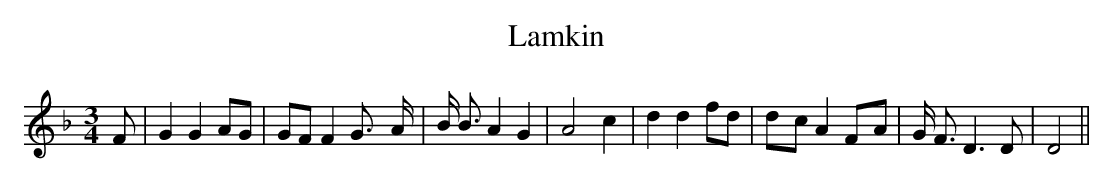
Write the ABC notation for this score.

X:1
T:Lamkin
M:3/4
L:1/8
K:F
 F| G2 G2 AG| GF F2 G3/2- A/2| B/2 B3/2 A2 G2| A4 c2| d2 d2 fd|d-c A2F-A|\
 G/2 F3/2 D3 D| D4||
